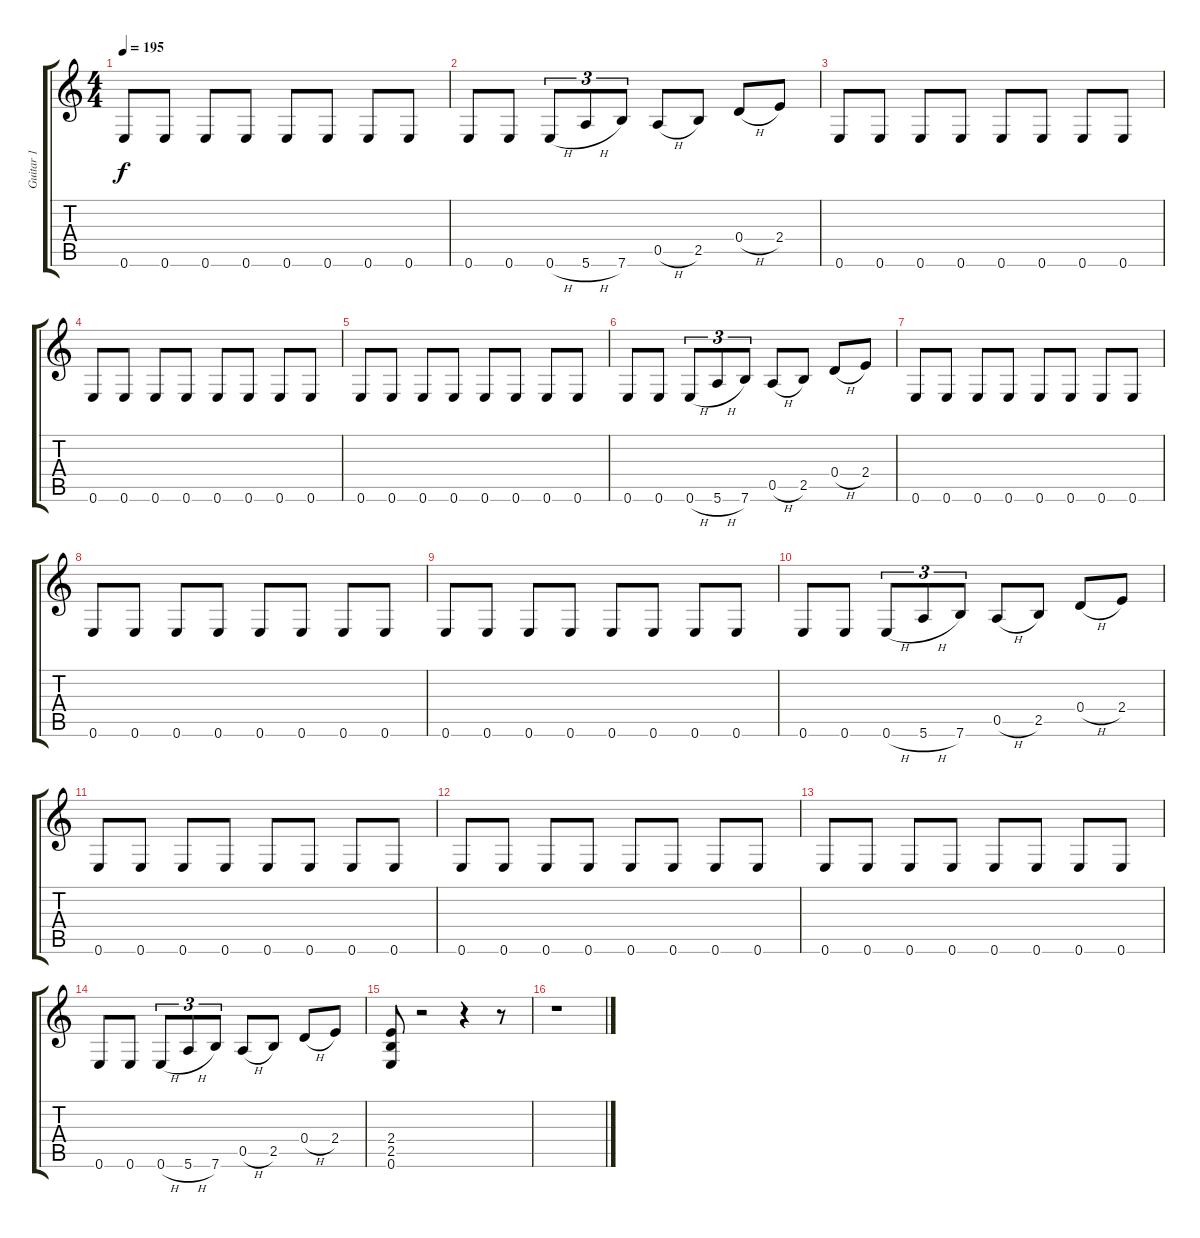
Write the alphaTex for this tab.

\track ("Guitar 1" "Guitar 1") {instrument distortionguitar}
\staff {score tabs}
\tuning (E4 B3 G3 D3 A2 E2) {hide}
\ts (4 4)
\tempo 195
\clef g2
\ks c
0.6.8{dy f} 0.6.8 0.6.8 0.6.8 0.6.8 0.6.8 0.6.8 0.6.8 |
0.6.8 0.6.8 0.6{h}.8{tu (3 2)} 5.6{h}.8{tu (3 2)} 7.6.8{tu (3 2)} 0.5{h}.8 2.5.8 0.4{h}.8 2.4.8 |
0.6.8 0.6.8 0.6.8 0.6.8 0.6.8 0.6.8 0.6.8 0.6.8 |
0.6.8 0.6.8 0.6.8 0.6.8 0.6.8 0.6.8 0.6.8 0.6.8 |
0.6.8 0.6.8 0.6.8 0.6.8 0.6.8 0.6.8 0.6.8 0.6.8 |
0.6.8 0.6.8 0.6{h}.8{tu (3 2)} 5.6{h}.8{tu (3 2)} 7.6.8{tu (3 2)} 0.5{h}.8 2.5.8 0.4{h}.8 2.4.8 |
0.6.8 0.6.8 0.6.8 0.6.8 0.6.8 0.6.8 0.6.8 0.6.8 |
0.6.8 0.6.8 0.6.8 0.6.8 0.6.8 0.6.8 0.6.8 0.6.8 |
0.6.8 0.6.8 0.6.8 0.6.8 0.6.8 0.6.8 0.6.8 0.6.8 |
0.6.8 0.6.8 0.6{h}.8{tu (3 2)} 5.6{h}.8{tu (3 2)} 7.6.8{tu (3 2)} 0.5{h}.8 2.5.8 0.4{h}.8 2.4.8 |
0.6.8 0.6.8 0.6.8 0.6.8 0.6.8 0.6.8 0.6.8 0.6.8 |
0.6.8 0.6.8 0.6.8 0.6.8 0.6.8 0.6.8 0.6.8 0.6.8 |
0.6.8 0.6.8 0.6.8 0.6.8 0.6.8 0.6.8 0.6.8 0.6.8 |
0.6.8 0.6.8 0.6{h}.8{tu (3 2)} 5.6{h}.8{tu (3 2)} 7.6.8{tu (3 2)} 0.5{h}.8 2.5.8 0.4{h}.8 2.4.8 |
(2.4 2.5 0.6).8 r.2 r.4 r.8 |
r.1
